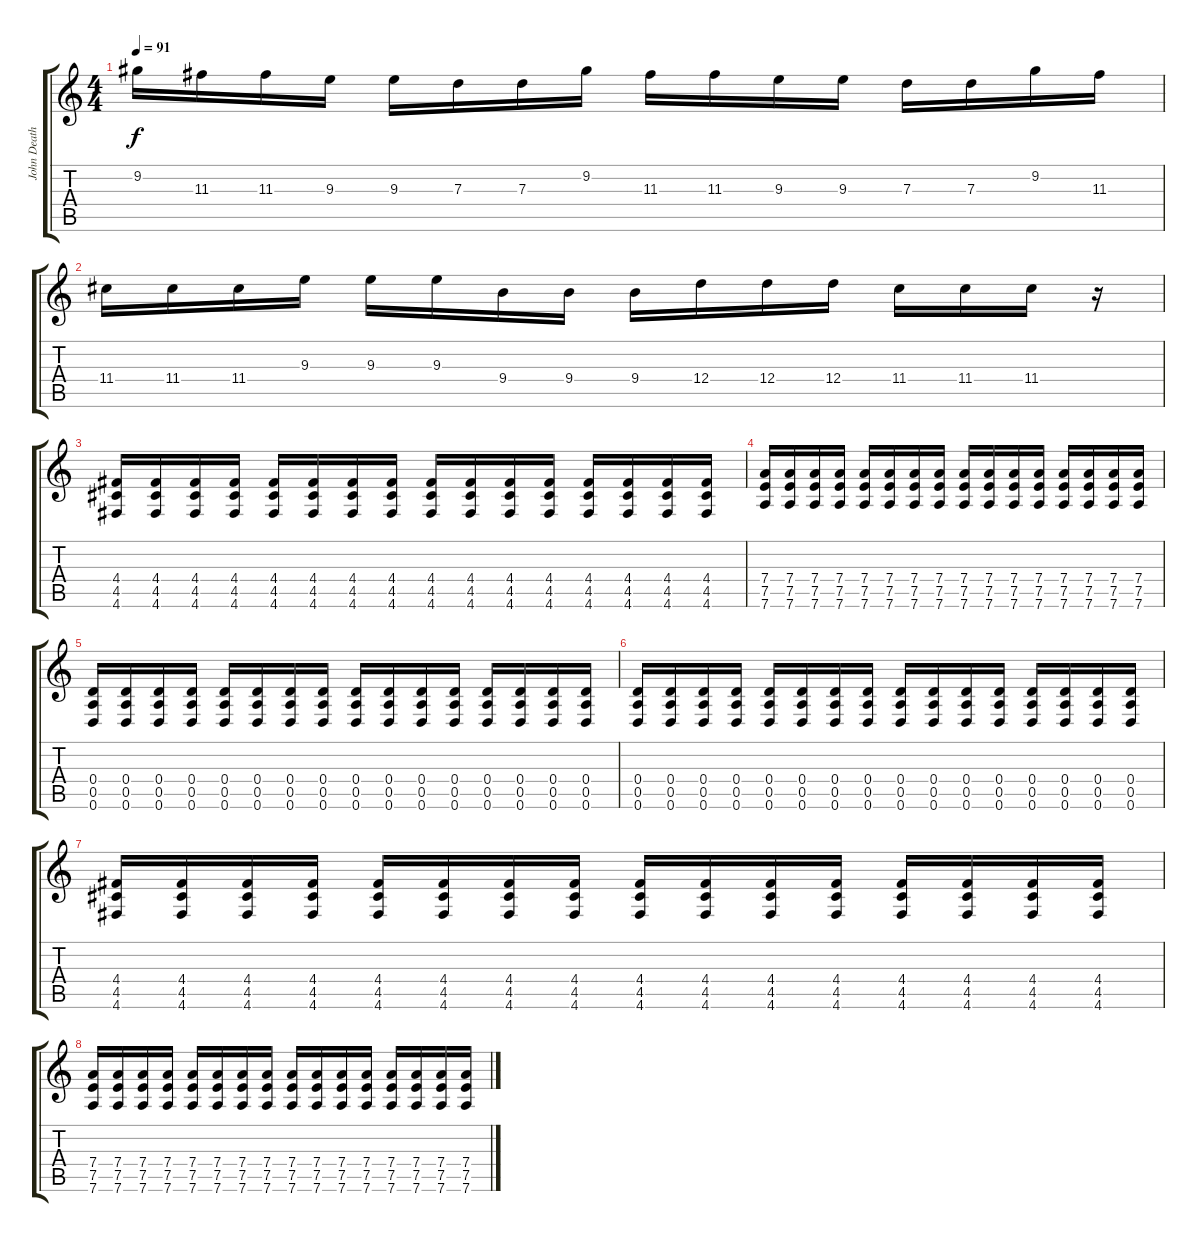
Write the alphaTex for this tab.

\track ("John Death" "John Death") {instrument overdrivenguitar}
\staff {score tabs}
\tuning (E4 B3 G3 D3 A2 D2) {hide}
\ts (4 4)
\tempo 91
\clef g2
\ks c
9.2.16{dy f} 11.3.16 11.3.16 9.3.16 9.3.16 7.3.16 7.3.16 9.2.16 11.3.16 11.3.16 9.3.16 9.3.16 7.3.16 7.3.16 9.2.16 11.3.16 |
11.4.16 11.4.16 11.4.16 9.3.16 9.3.16 9.3.16 9.4.16 9.4.16 9.4.16 12.4.16 12.4.16 12.4.16 11.4.16 11.4.16 11.4.16 r.16 |
(4.4 4.5 4.6).16 (4.4 4.5 4.6).16 (4.4 4.5 4.6).16 (4.4 4.5 4.6).16 (4.4 4.5 4.6).16 (4.4 4.5 4.6).16 (4.4 4.5 4.6).16 (4.4 4.5 4.6).16 (4.4 4.5 4.6).16 (4.4 4.5 4.6).16 (4.4 4.5 4.6).16 (4.4 4.5 4.6).16 (4.4 4.5 4.6).16 (4.4 4.5 4.6).16 (4.4 4.5 4.6).16 (4.4 4.5 4.6).16 |
(7.4 7.5 7.6).16 (7.4 7.5 7.6).16 (7.4 7.5 7.6).16 (7.4 7.5 7.6).16 (7.4 7.5 7.6).16 (7.4 7.5 7.6).16 (7.4 7.5 7.6).16 (7.4 7.5 7.6).16 (7.4 7.5 7.6).16 (7.4 7.5 7.6).16 (7.4 7.5 7.6).16 (7.4 7.5 7.6).16 (7.4 7.5 7.6).16 (7.4 7.5 7.6).16 (7.4 7.5 7.6).16 (7.4 7.5 7.6).16 |
(0.4 0.5 0.6).16 (0.4 0.5 0.6).16 (0.4 0.5 0.6).16 (0.4 0.5 0.6).16 (0.4 0.5 0.6).16 (0.4 0.5 0.6).16 (0.4 0.5 0.6).16 (0.4 0.5 0.6).16 (0.4 0.5 0.6).16 (0.4 0.5 0.6).16 (0.4 0.5 0.6).16 (0.4 0.5 0.6).16 (0.4 0.5 0.6).16 (0.4 0.5 0.6).16 (0.4 0.5 0.6).16 (0.4 0.5 0.6).16 |
(0.4 0.5 0.6).16 (0.4 0.5 0.6).16 (0.4 0.5 0.6).16 (0.4 0.5 0.6).16 (0.4 0.5 0.6).16 (0.4 0.5 0.6).16 (0.4 0.5 0.6).16 (0.4 0.5 0.6).16 (0.4 0.5 0.6).16 (0.4 0.5 0.6).16 (0.4 0.5 0.6).16 (0.4 0.5 0.6).16 (0.4 0.5 0.6).16 (0.4 0.5 0.6).16 (0.4 0.5 0.6).16 (0.4 0.5 0.6).16 |
(4.4 4.5 4.6).16 (4.4 4.5 4.6).16 (4.4 4.5 4.6).16 (4.4 4.5 4.6).16 (4.4 4.5 4.6).16 (4.4 4.5 4.6).16 (4.4 4.5 4.6).16 (4.4 4.5 4.6).16 (4.4 4.5 4.6).16 (4.4 4.5 4.6).16 (4.4 4.5 4.6).16 (4.4 4.5 4.6).16 (4.4 4.5 4.6).16 (4.4 4.5 4.6).16 (4.4 4.5 4.6).16 (4.4 4.5 4.6).16 |
(7.4 7.5 7.6).16 (7.4 7.5 7.6).16 (7.4 7.5 7.6).16 (7.4 7.5 7.6).16 (7.4 7.5 7.6).16 (7.4 7.5 7.6).16 (7.4 7.5 7.6).16 (7.4 7.5 7.6).16 (7.4 7.5 7.6).16 (7.4 7.5 7.6).16 (7.4 7.5 7.6).16 (7.4 7.5 7.6).16 (7.4 7.5 7.6).16 (7.4 7.5 7.6).16 (7.4 7.5 7.6).16 (7.4 7.5 7.6).16
